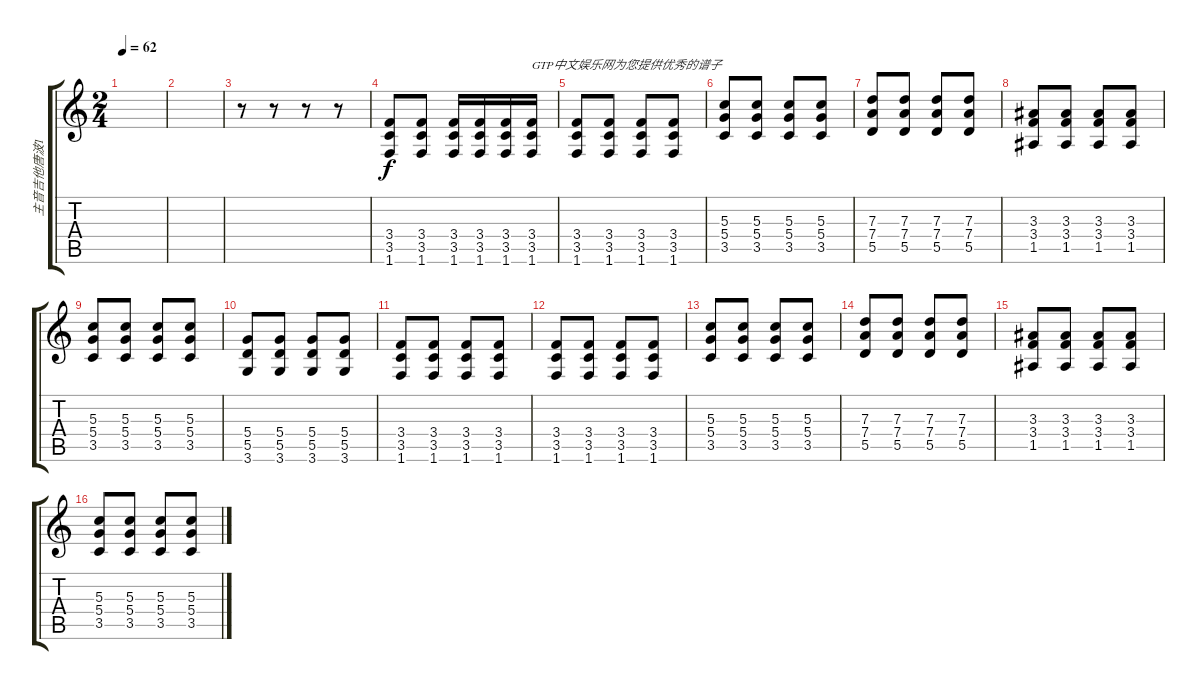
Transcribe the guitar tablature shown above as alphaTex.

\track ("主音吉他唐波1" "主音吉他唐波1") {instrument distortionguitar}
\staff {score tabs}
\tuning (E4 B3 G3 D3 A2 E2) {hide}
\ts (2 4)
\tempo 62
\clef g2
\ks c
|
|
r.8 r.8 r.8 r.8 |
(3.4 3.5 1.6).8 (3.4 3.5 1.6).8 (3.4 3.5 1.6).16 (3.4 3.5 1.6).16 (3.4 3.5 1.6).16 (3.4 3.5 1.6).16{txt "GTP中文娱乐网为您提供优秀的谱子"} |
(3.4 3.5 1.6).8 (3.4 3.5 1.6).8 (3.4 3.5 1.6).8 (3.4 3.5 1.6).8 |
(5.3 5.4 3.5).8 (5.3 5.4 3.5).8 (5.3 5.4 3.5).8 (5.3 5.4 3.5).8 |
(7.3 7.4 5.5).8 (7.3 7.4 5.5).8 (7.3 7.4 5.5).8 (7.3 7.4 5.5).8 |
(3.3 3.4 1.5).8 (3.3 3.4 1.5).8 (3.3 3.4 1.5).8 (3.3 3.4 1.5).8 |
(5.3 5.4 3.5).8 (5.3 5.4 3.5).8 (5.3 5.4 3.5).8 (5.3 5.4 3.5).8 |
(5.4 5.5 3.6).8 (5.4 5.5 3.6).8 (5.4 5.5 3.6).8 (5.4 5.5 3.6).8 |
(3.4 3.5 1.6).8 (3.4 3.5 1.6).8 (3.4 3.5 1.6).8 (3.4 3.5 1.6).8 |
(3.4 3.5 1.6).8 (3.4 3.5 1.6).8 (3.4 3.5 1.6).8 (3.4 3.5 1.6).8 |
(5.3 5.4 3.5).8 (5.3 5.4 3.5).8 (5.3 5.4 3.5).8 (5.3 5.4 3.5).8 |
(7.3 7.4 5.5).8 (7.3 7.4 5.5).8 (7.3 7.4 5.5).8 (7.3 7.4 5.5).8 |
(3.3 3.4 1.5).8 (3.3 3.4 1.5).8 (3.3 3.4 1.5).8 (3.3 3.4 1.5).8 |
(5.3 5.4 3.5).8 (5.3 5.4 3.5).8 (5.3 5.4 3.5).8 (5.3 5.4 3.5).8
